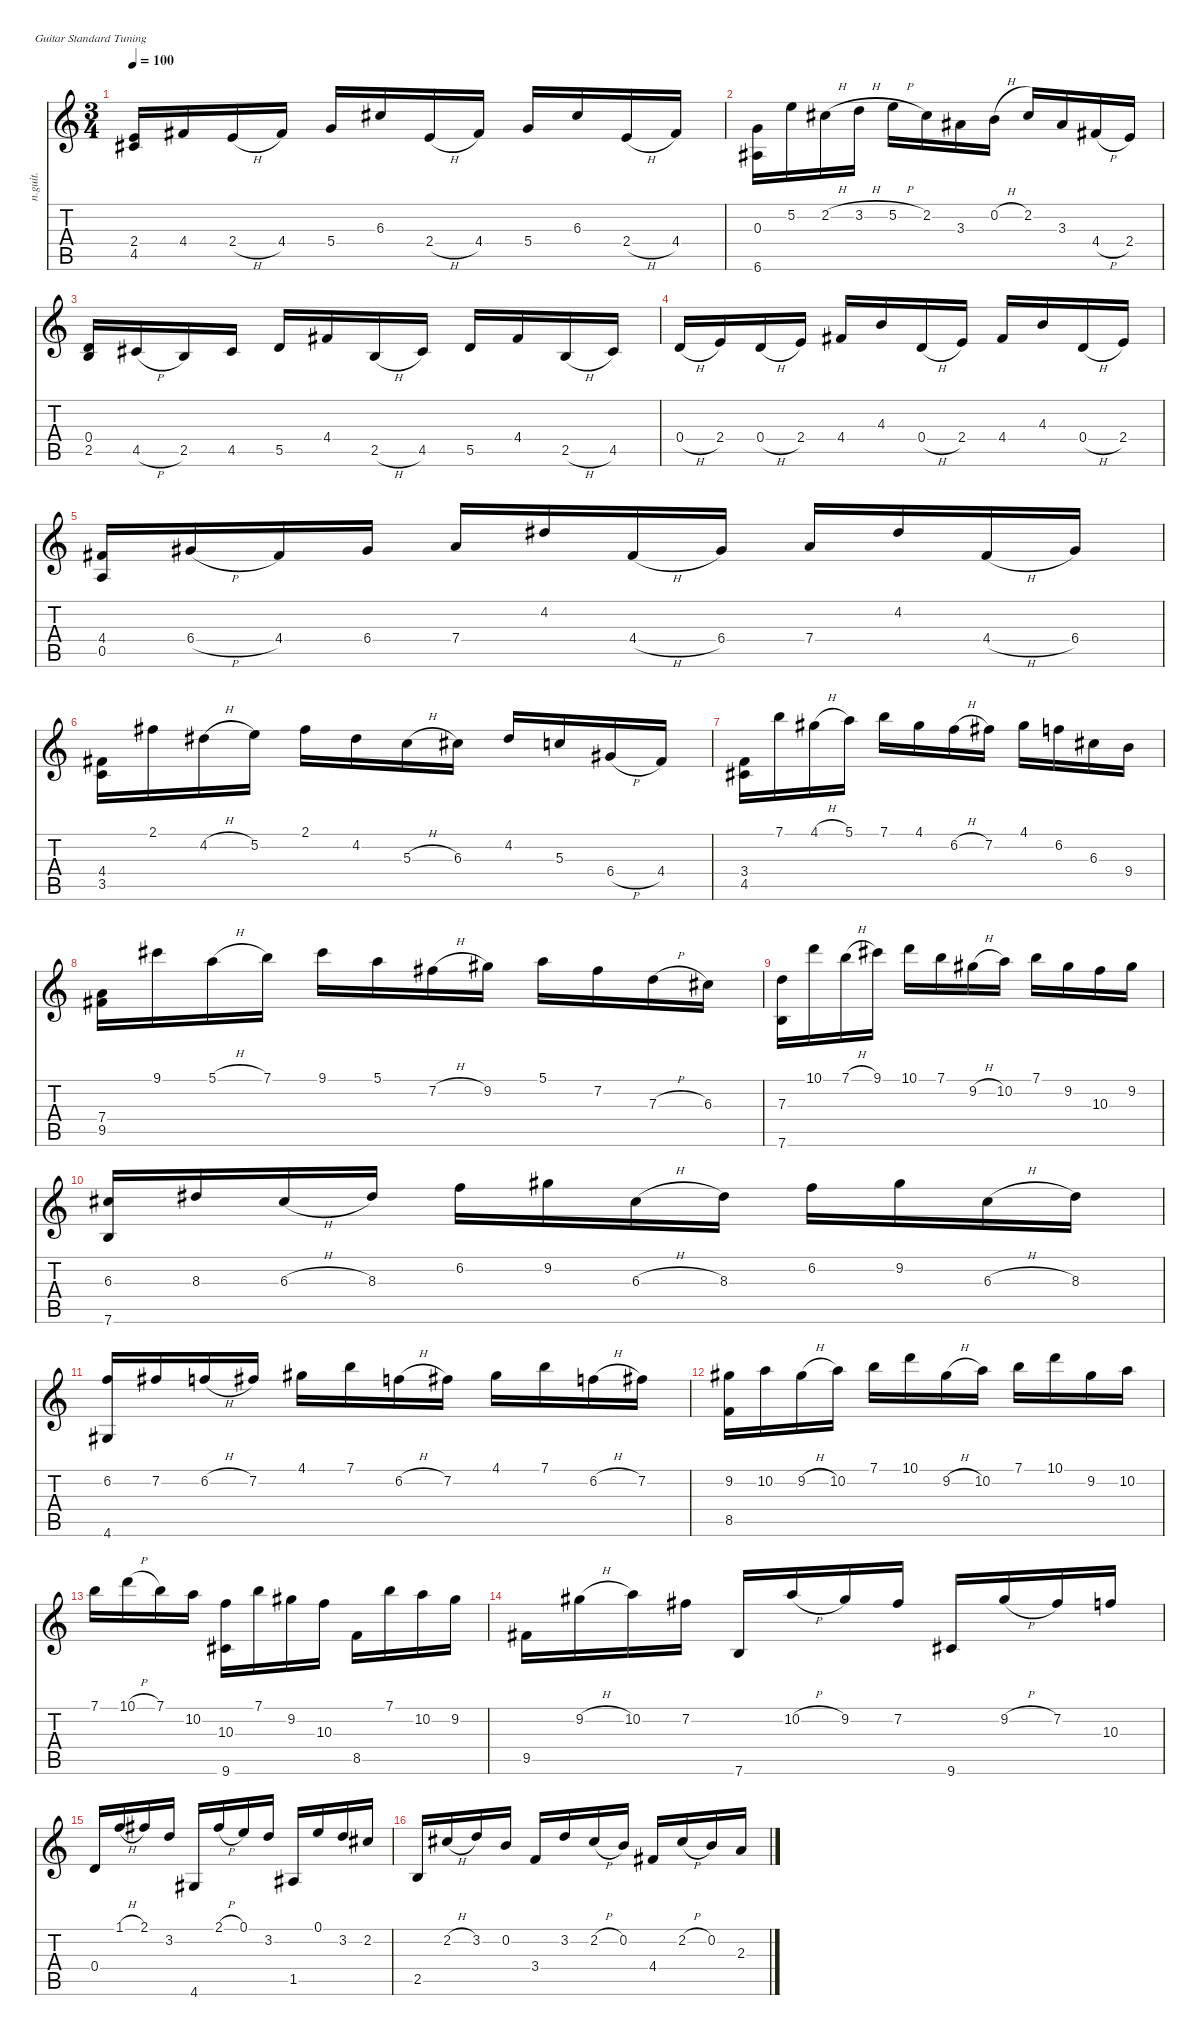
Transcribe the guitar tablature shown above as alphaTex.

\defaultSystemsLayout 4
\hideDynamics
\bracketExtendMode nobrackets
\otherSystemsTrackNameOrientation horizontal
\track ("Nylon Guitar" "n.guit.") {instrument acousticguitarnylon}
\staff {score tabs}
\tuning (E4 B3 G3 D3 A2 E2)
\ts (3 4)
\tempo 100
\clef g2
\ks c
(2.4 4.5{acc #}).16{dy f beam Up} 4.4{acc #}.16{beam Up} 2.4{h}.16{beam Up} 4.4{acc #}.16{beam Up} 5.4.16{beam Up} 6.3{acc #}.16{beam Up} 2.4{h}.16{beam Up} 4.4{acc #}.16{beam Up} 5.4.16{beam Up} 6.3{acc #}.16{beam Up} 2.4{h}.16{beam Up} 4.4{acc #}.16{beam Up} |
(0.3 6.6{acc #}).16{beam Down} 5.2.16{beam Down} 2.2{h acc #}.16{beam Down} 3.2{h}.16{beam Down} 5.2{h}.16{beam Down} 2.2{acc #}.16{beam Down} 3.3{acc #}.16{beam Down} 0.2{h}.16{beam Down} 2.2{acc #}.16{beam Up} 3.3{acc #}.16{beam Up} 4.4{h acc #}.16{beam Up} 2.4.16{beam Up} |
(2.5 0.4).16{beam Up} 4.5{h acc #}.16{beam Up} 2.5.16{beam Up} 4.5{acc #}.16{beam Up} 5.5.16{beam Up} 4.4{acc #}.16{beam Up} 2.5{h}.16{beam Up} 4.5{acc #}.16{beam Up} 5.5.16{beam Up} 4.4{acc #}.16{beam Up} 2.5{h}.16{beam Up} 4.5{acc #}.16{beam Up} |
0.4{h}.16{beam Up} 2.4.16{beam Up} 0.4{h}.16{beam Up} 2.4.16{beam Up} 4.4{acc #}.16{beam Up} 4.3.16{beam Up} 0.4{h}.16{beam Up} 2.4.16{beam Up} 4.4{acc #}.16{beam Up} 4.3.16{beam Up} 0.4{h}.16{beam Up} 2.4.16{beam Up} |
(4.4{acc #} 0.5).16{beam Up} 6.4{h acc #}.16{beam Up} 4.4{acc #}.16{beam Up} 6.4{acc #}.16{beam Up} 7.4.16{beam Up} 4.2{acc #}.16{beam Up} 4.4{h acc #}.16{beam Up} 6.4{acc #}.16{beam Up} 7.4.16{beam Up} 4.2{acc #}.16{beam Up} 4.4{h acc #}.16{beam Up} 6.4{acc #}.16{beam Up} |
(3.5 4.4{acc #}).16{beam Down} 2.1{acc #}.16{beam Down} 4.2{h acc #}.16{beam Down} 5.2.16{beam Down} 2.1{acc #}.16{beam Down} 4.2{acc #}.16{beam Down} 5.3{h}.16{beam Down} 6.3{acc #}.16{beam Down} 4.2{acc #}.16{beam Up} 5.3.16{beam Up} 6.4{h acc #}.16{beam Up} 4.4{acc #}.16{beam Up} |
(3.4 4.5{acc #}).16{beam Down} 7.1.16{beam Down} 4.1{h acc #}.16{beam Down} 5.1.16{beam Down} 7.1.16{beam Down} 4.1{acc #}.16{beam Down} 6.2{h}.16{beam Down} 7.2{acc #}.16{beam Down} 4.1{acc #}.16{beam Down} 6.2.16{beam Down} 6.3{acc #}.16{beam Down} 9.4.16{beam Down} |
(7.4 9.5{acc #}).16{beam Down} 9.1{acc #}.16{beam Down} 5.1{h}.16{beam Down} 7.1.16{beam Down} 9.1{acc #}.16{beam Down} 5.1.16{beam Down} 7.2{h acc #}.16{beam Down} 9.2{acc #}.16{beam Down} 5.1.16{beam Down} 7.2{acc #}.16{beam Down} 7.3{h}.16{beam Down} 6.3{acc #}.16{beam Down} |
(7.3 7.6).16{beam Down} 10.1.16{beam Down} 7.1{h}.16{beam Down} 9.1{acc #}.16{beam Down} 10.1.16{beam Down} 7.1.16{beam Down} 9.2{h acc #}.16{beam Down} 10.2.16{beam Down} 7.1.16{beam Down} 9.2{acc #}.16{beam Down} 10.3.16{beam Down} 9.2{acc #}.16{beam Down} |
(6.3{acc #} 7.6).16{beam Up} 8.3{acc #}.16{beam Up} 6.3{h acc #}.16{beam Up} 8.3{acc #}.16{beam Up} 6.2.16{beam Down} 9.2{acc #}.16{beam Down} 6.3{h acc #}.16{beam Down} 8.3{acc #}.16{beam Down} 6.2.16{beam Down} 9.2{acc #}.16{beam Down} 6.3{h acc #}.16{beam Down} 8.3{acc #}.16{beam Down} |
(6.2 4.6{acc #}).16{beam Up} 7.2{acc #}.16{beam Up} 6.2{h}.16{beam Up} 7.2{acc #}.16{beam Up} 4.1{acc #}.16{beam Down} 7.1.16{beam Down} 6.2{h}.16{beam Down} 7.2{acc #}.16{beam Down} 4.1{acc #}.16{beam Down} 7.1.16{beam Down} 6.2{h}.16{beam Down} 7.2{acc #}.16{beam Down} |
(8.5 9.2{acc #}).16{beam Down} 10.2.16{beam Down} 9.2{h acc #}.16{beam Down} 10.2.16{beam Down} 7.1.16{beam Down} 10.1.16{beam Down} 9.2{h acc #}.16{beam Down} 10.2.16{beam Down} 7.1.16{beam Down} 10.1.16{beam Down} 9.2{acc #}.16{beam Down} 10.2.16{beam Down} |
7.1.16{beam Down} 10.1{h}.16{beam Down} 7.1.16{beam Down} 10.2.16{beam Down} (10.3 9.6{acc #}).16{beam Down} 7.1.16{beam Down} 9.2{acc #}.16{beam Down} 10.3.16{beam Down} 8.5.16{beam Down} 7.1.16{beam Down} 10.2.16{beam Down} 9.2{acc #}.16{beam Down} |
9.5{acc #}.16{beam Down} 9.2{h acc #}.16{beam Down} 10.2.16{beam Down} 7.2{acc #}.16{beam Down} 7.6.16{beam Up} 10.2{h}.16{beam Up} 9.2{acc #}.16{beam Up} 7.2{acc #}.16{beam Up} 9.6{acc #}.16{beam Up} 9.2{h acc #}.16{beam Up} 7.2{acc #}.16{beam Up} 10.3.16{beam Up} |
0.4.16{beam Up} 1.1{h}.16{beam Up} 2.1{acc #}.16{beam Up} 3.2.16{beam Up} 4.6{acc #}.16{beam Up} 2.1{h acc #}.16{beam Up} 0.1.16{beam Up} 3.2.16{beam Up} 1.5{acc #}.16{beam Up} 0.1.16{beam Up} 3.2.16{beam Up} 2.2{acc #}.16{beam Up} |
2.5.16{beam Up} 2.2{h acc #}.16{beam Up} 3.2.16{beam Up} 0.2.16{beam Up} 3.4.16{beam Up} 3.2.16{beam Up} 2.2{h acc #}.16{beam Up} 0.2.16{beam Up} 4.4{acc #}.16{beam Up} 2.2{h acc #}.16{beam Up} 0.2.16{beam Up} 2.3.16{beam Up}
